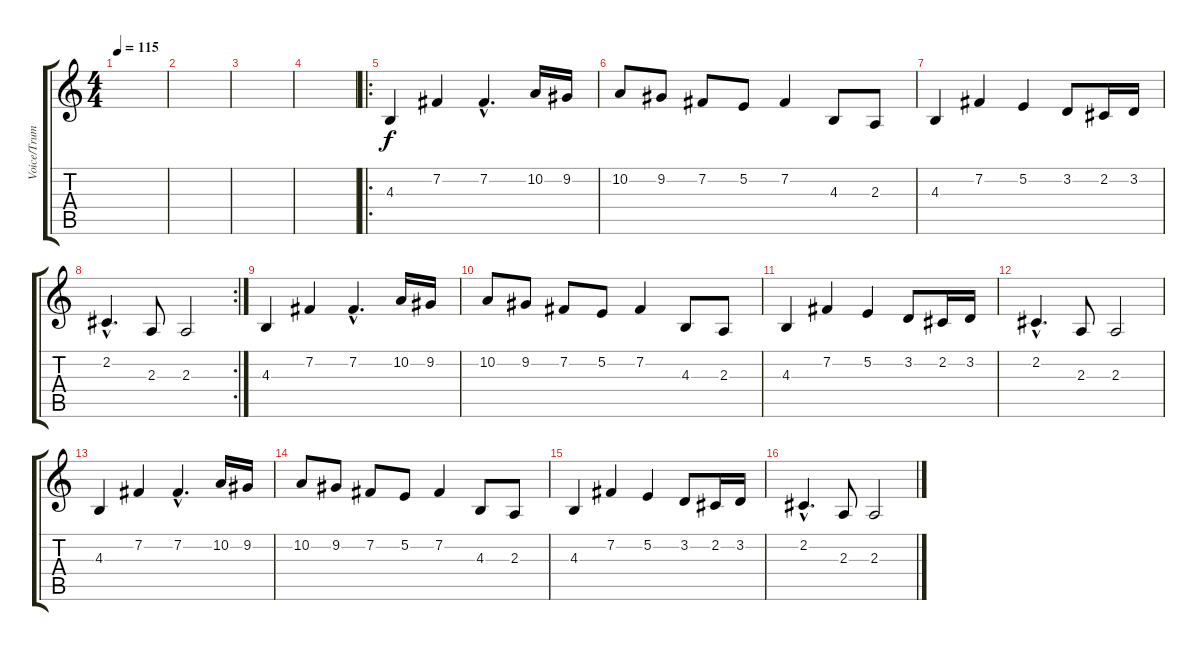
\track ("Voice/Trumpet" "Voice/Trum") {instrument choiraahs}
\staff {score tabs}
\tuning (E4 B3 G3 D3 A2 E2) {hide}
\ts (4 4)
\tempo 115
\clef g2
\ks c
|
|
|
|
\ro
4.3.4 7.2.4 7.2{hac}.4{d} 10.2.16 9.2.16 |
10.2.8 9.2.8 7.2.8 5.2.8 7.2.4 4.3.8 2.3.8 |
4.3.4 7.2.4 5.2.4 3.2.8 2.2.16 3.2.16 |
\rc 2
2.2{hac}.4{d} 2.3.8 2.3.2 |
4.3.4 7.2.4 7.2{hac}.4{d} 10.2.16 9.2.16 |
10.2.8 9.2.8 7.2.8 5.2.8 7.2.4 4.3.8 2.3.8 |
4.3.4 7.2.4 5.2.4 3.2.8 2.2.16 3.2.16 |
2.2{hac}.4{d} 2.3.8 2.3.2 |
4.3.4 7.2.4 7.2{hac}.4{d} 10.2.16 9.2.16 |
10.2.8 9.2.8 7.2.8 5.2.8 7.2.4 4.3.8 2.3.8 |
4.3.4 7.2.4 5.2.4 3.2.8 2.2.16 3.2.16 |
2.2{hac}.4{d} 2.3.8 2.3.2
